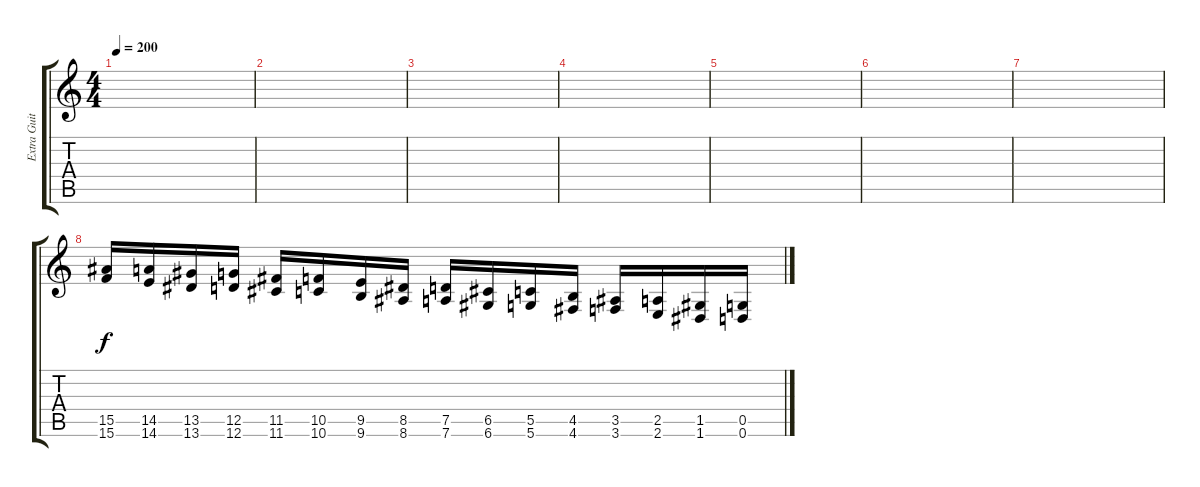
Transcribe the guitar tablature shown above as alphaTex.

\track ("Extra Guitar" "Extra Guit") {instrument overdrivenguitar}
\staff {score tabs}
\tuning (D4 A3 F3 C3 G2 D2) {hide}
\ts (4 4)
\tempo 200
\clef g2
\ks c
|
|
|
|
|
|
|
(15.5 15.6).16{instrument guitarfretnoise} (14.5 14.6).16 (13.5 13.6).16 (12.5 12.6).16 (11.5 11.6).16 (10.5 10.6).16 (9.5 9.6).16 (8.5 8.6).16 (7.5 7.6).16 (6.5 6.6).16 (5.5 5.6).16 (4.5 4.6).16 (3.5 3.6).16 (2.5 2.6).16 (1.5 1.6).16 (0.5 0.6).16
